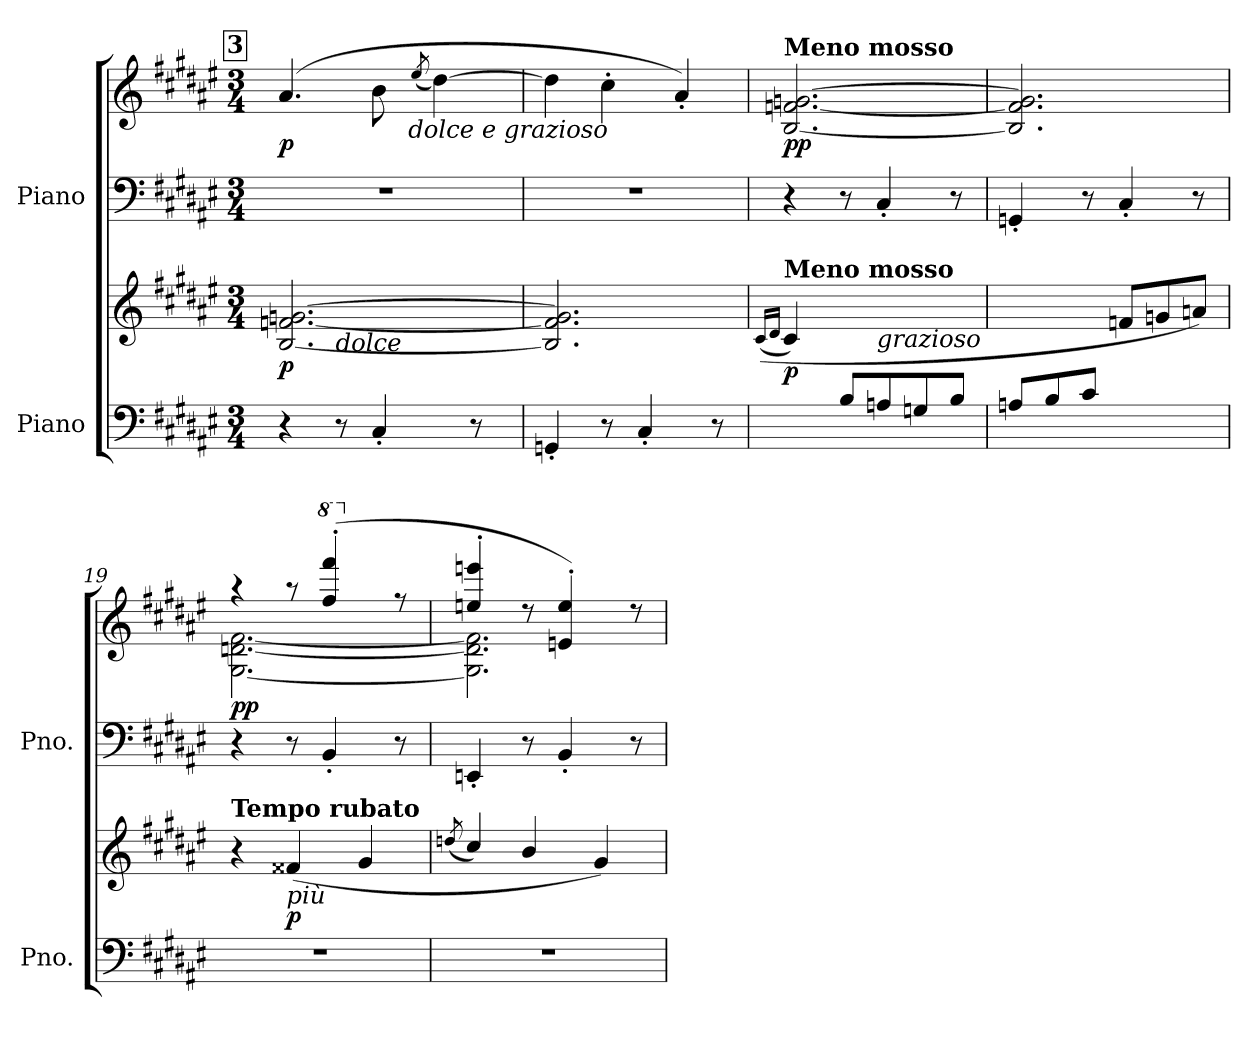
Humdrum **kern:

**kern	**kern	**dynam	**kern	**kern	**dynam
*part2	*part2	*part2	*part1	*part1	*part1
*staff4	*staff3	*staff3/4	*staff2	*staff1	*staff1/2
*I"Piano	*	*	*I"Piano	*	*
*I'Pno.	*	*	*I'Pno.	*	*
!!LO:PB:g=z
*clefF4	*clefG2	*	*clefF4	*clefG2	*
*k[f#c#g#d#a#e#]	*k[f#c#g#d#a#e#]	*	*k[f#c#g#d#a#e#]	*k[f#c#g#d#a#e#]	*
*F#:	*F#:	*	*F#:	*F#:	*
*M3/4	*M3/4	*	*M3/4	*M3/4	*
*MM94	*MM94	*	*MM94	*MM94	*
!!LO:REH:place=s1:B:color=#000000:enc=box:fs=15.7124:t=3
=15	=15	=15	=15	=15	=15
!	!	!	!	!LO:TX:a:B:t=Tempo rubato	!
!	!LO:TX:a:B:t=Tempo rubato	!	!	!	!
!	!	!	!LO:N:vis=1	!	!
*	*^	*	*	*^	*
4r	[<2.Bi/ [<2.fni [>2.gni	4ryy	p	2.r	(4.a#i/	4ryy	p
!	!	!LO:TX:b:i:t=dolce	!	!	!	!	!
8r	.	2ryy	.	.	.	8ryy	.
4C#'i/	.	.	.	.	8bi\	32ryy	.
.	.	.	.	.	.	64ryy	.
.	.	.	.	.	.	128ryy	.
.	.	.	.	.	.	512.ryy	.
!	!	!	!	!	!	!LO:TX:b:i:t=dolce e grazioso	!
.	.	.	.	.	.	4ryy	.
.	.	.	.	.	(8qee#i/	.	.
.	.	.	.	.	[>4dd#i\)	.	.
8r	.	.	.	.	.	.	.
.	.	.	.	.	.	16ryy	.
.	.	.	.	.	.	256ryy	.
.	.	.	.	.	.	1024ryy	.
=16	=16	=16	=16	=16	=16	=16	=16
!	!	!	!	!LO:N:vis=1	!	!	!
*	*v	*v	*	*	*v	*v	*
4GGn'i/	2.Bi/] 2.fi] 2.gi]	.	2.r	4dd#i\]	.
8r	.	.	.	4cc#'i\	.
4C#'i/	.	.	.	.	.
.	.	.	.	4a#'i/)	.
8r	.	.	.	.	.
=17	=17	=17	=17	=17	=17
.	((16qc#i/LL	.	.	.	.
.	16qd#i/JJ	.	.	.	.
*^	*	*	*	*	*
!	!	!	!	!	!LO:TX:a:B:t=Meno mosso	!
!	!	!LO:TX:a:B:t=Meno mosso	!	!	!	!
!	!LO:N:vis=1	!	!	!	!	!
4ryy	2.ryy	4c#i/)	p	4r	[<2.Bi/ [<2.fni [>2.gni	pp
8Bi/L	.	8ryy	.	8r	.	.
!	!	!LO:TX:b:i:t=grazioso	!	!	!	!
8Ani/	.	4.ryy	.	4C#'i/	.	.
8Gni/	.	.	.	.	.	.
8Bi/J	.	.	.	8r	.	.
=18	=18	=18	=18	=18	=18	=18
!	!LO:N:vis=1	!	!	!	!	!
8Ani/L	2.ryy	4.ryy	.	4GGn'i/	2.Bi/] 2.fni] 2.gni]	.
8Bi/	.	.	.	.	.	.
8c#i/J	.	.	.	8r	.	.
4.ryy	.	8fni/L	.	4C#'i/	.	.
.	.	8gni/	.	.	.	.
.	.	8ani/J)	.	8r	.	.
*v	*v	*	*	*	*	*
=19	=19	=19	=19	=19	=19
!	!	!	!	!LO:TX:b:i:t=più	!
!	!	!	!	!LO:TX:a:B:t=Tempo rubato	!
!	!LO:TX:a:B:t=Tempo rubato	!	!	!	!
!LO:N:vis=1	!	!	!	!	!
*	*	*	*	*^	*
2.r	4r	.	4r	4r	[<2.G#i\ [<2.dni [<2.f#i	pp
!	!LO:TX:b:i:t=più	!	!	!	!	!
.	(4f##Xi/	p	8r	8r	.	.
*	*	*	*	*8va	*	*
.	.	.	4BB'i/	(4fff#i/' 4ffff#i'	.	.
.	4g#i/	.	.	.	.	.
*	*	*	*	*X8va	*	*
.	.	.	8r	8r	.	.
=20	=20	=20	=20	=20	=20	=20
.	(8qddni/	.	.	.	.	.
!LO:N:vis=1	!	!	!	!	!	!
2.r	4cc#i/)	.	4EEn'i/	4eeni/' 4eeeni'	2.G#i\] 2.di] 2.f#i]	.
.	4bi/	.	8r	8r	.	.
.	.	.	4BB'i/	4eni/' 4eei')	.	.
.	4g#i/)	.	.	.	.	.
.	.	.	8r	8r	.	.
*	*	*	*	*v	*v	*
=	=	=	=	=	=
*-	*-	*-	*-	*-	*-
